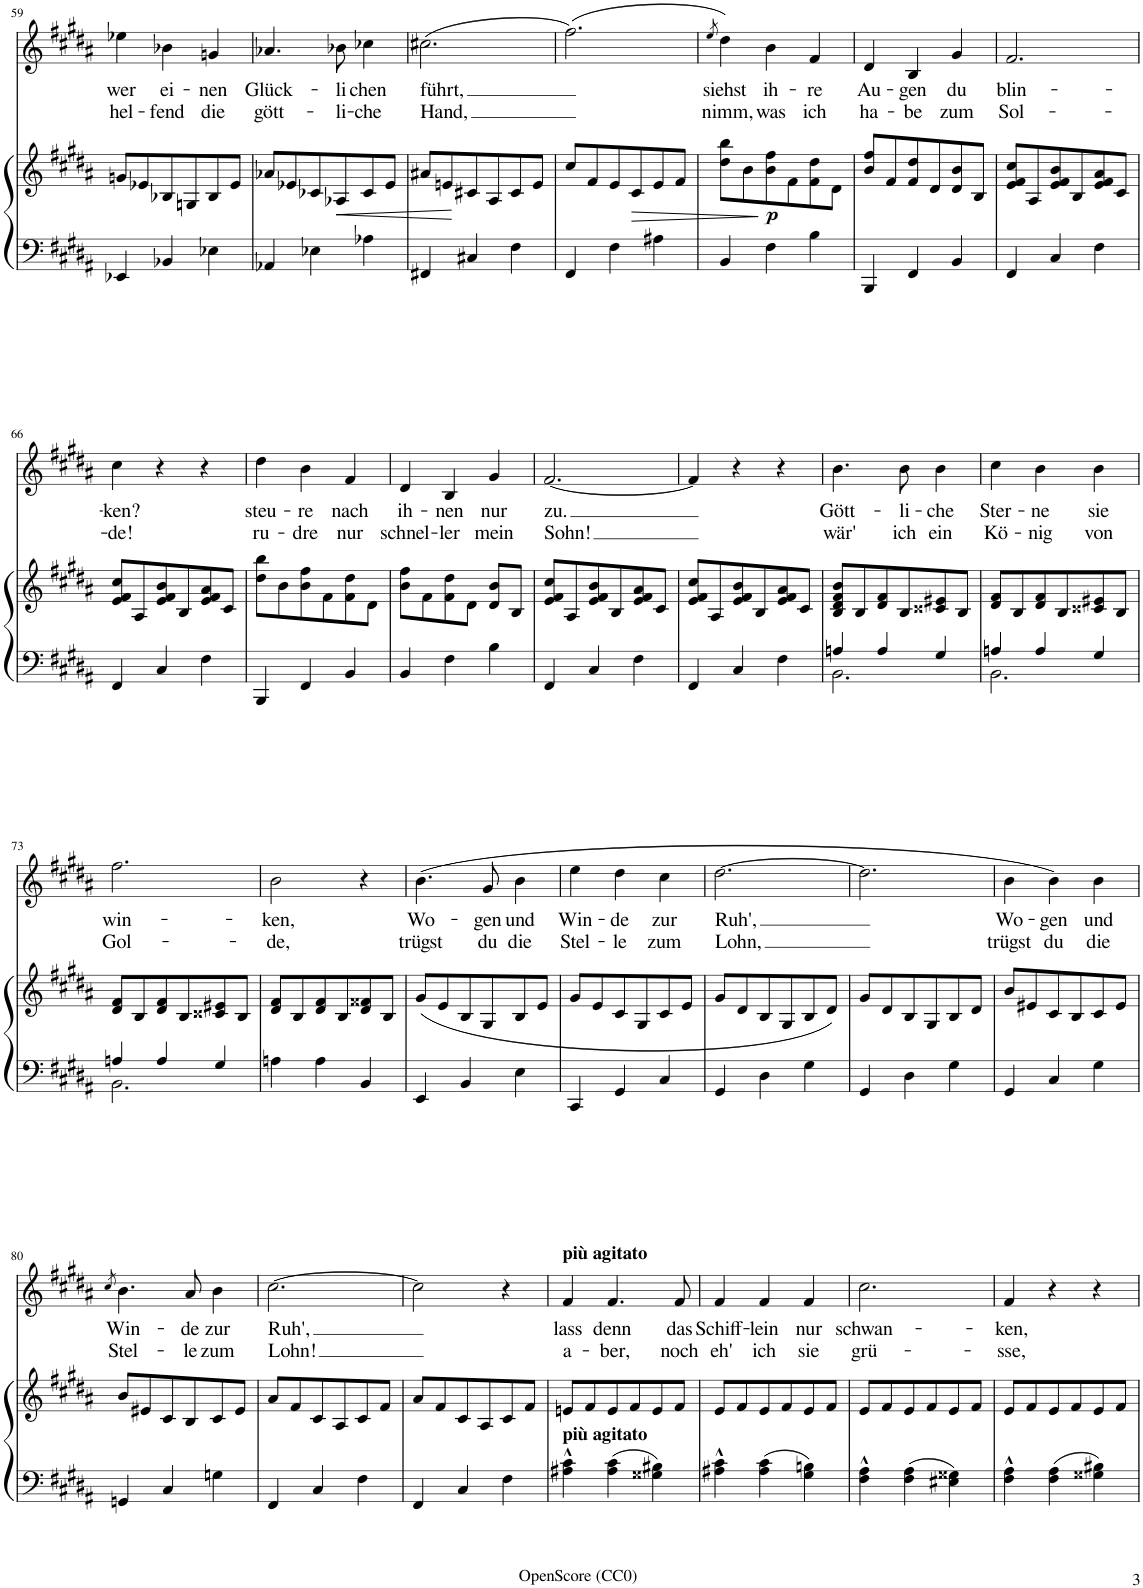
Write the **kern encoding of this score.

**kern	**kern	**dynam	**kern	**text	**text
*part2	*part2	*part2	*part1	*part1	*part1
*staff3	*staff2	*staff2/3	*staff1	*staff1	*staff1
*I"Pianoforte	*	*	*I"Singstimme Voice	*	*
*I'Pno	*	*	*	*	*
!!LO:PB:g=z
*clefF4	*clefG2	*	*clefG2	*	*
*k[f#c#g#d#a#]	*k[f#c#g#d#a#]	*	*k[f#c#g#d#a#]	*	*
*M3/4	*M3/4	*	*M3/4	*	*
=59	=59	=59	=59	=59	=59
!	!	!	!	!LO:LY:b	!LO:LY:b
4EE-X/	8gn/L	.	4ee-X\	wer	hel-
.	8e-X/	.	.	.	.
!	!	!	!	!LO:LY:b	!LO:LY:b
4BB-X/	8B-X/	.	4b-X\	ei-	-fend
.	8Gn/	.	.	.	.
!	!	!	!	!LO:LY:b	!LO:LY:b
4E-X\	8B-/	.	4gn/	-nen	die
.	8e-/J	.	.	.	.
=60	=60	=60	=60	=60	=60
!	!	!	!	!LO:LY:b	!LO:LY:b
4AA-X/	8a-X/L	.	4.a-X/	Glück-	gött-
.	8e-X/	.	.	.	.
4E-X\	8c-X/	.	.	.	.
!	!	!LO:HP:b	!	!LO:LY:b	!LO:LY:b
.	8A-X/	<	8b-X\	-li-	-li-
!	!	!	!	!LO:LY:b	!LO:LY:b
4A-X\	8c-/	.	4cc-X\	-chen	-che
.	8e-/J	.	.	.	.
=61	=61	=61	=61	=61	=61
!	!	!	!	!LO:LY:b	!LO:LY:b
4FF#X/	8a#X/L	.	(2.cc#X\	führt,	Hand,
.	8en/	.	.	.	.
4C#X/	8c#X/	[	.	.	.
.	8A#/	.	.	.	.
4F#\	8c#/	.	.	.	.
.	8e/J	.	.	.	.
=62	=62	=62	=62	=62	=62
4FF#/	8cc#/L	.	(2.ff#\)	.	.
.	8f#/	.	.	.	.
4F#\	8e/	.	.	.	.
!	!	!LO:HP:b	!	!	!
.	8c#/	>	.	.	.
4A#X\	8e/	.	.	.	.
.	8f#/J	.	.	.	.
=63	=63	=63	=63	=63	=63
.	.	.	8qee/	.	.
!	!	!	!	!LO:LY:b	!LO:LY:b
4BB/	8dd#\ 8bb\L	.	4dd#\)	siehst	nimm,
.	8b\	.	.	.	.
!	!	!LO:DY:n=1:b	!	!LO:LY:b	!LO:LY:b
4F#\	8b\ 8ff#\	] p	4b\	ih-	was
.	8f#\	.	.	.	.
!	!	!	!	!LO:LY:b	!LO:LY:b
4B\	8f#\ 8dd#\	.	4f#/	-re	ich
.	8d#\J	.	.	.	.
=64	=64	=64	=64	=64	=64
!	!	!	!	!LO:LY:b	!LO:LY:b
4BBB/	8b/ 8ff#/L	.	4d#/	Au-	ha-
.	8f#/	.	.	.	.
!	!	!	!	!LO:LY:b	!LO:LY:b
4FF#/	8f#/ 8dd#/	.	4B/	-gen	-be
.	8d#/	.	.	.	.
!	!	!	!	!LO:LY:b	!LO:LY:b
4BB/	8d#/ 8b/	.	4g#/	du	zum
.	8B/J	.	.	.	.
=65	=65	=65	=65	=65	=65
!	!	!	!	!LO:LY:b	!LO:LY:b
4FF#/	8e/ 8f#/ 8cc#/L	.	2.f#/	blin-	Sol-
.	8A#/	.	.	.	.
4C#/	8e/ 8f#/ 8b/	.	.	.	.
.	8B/	.	.	.	.
4F#\	8e/ 8f#/ 8a#/	.	.	.	.
.	8c#/J	.	.	.	.
!!LO:LB:g=z
=66	=66	=66	=66	=66	=66
!	!	!	!	!LO:LY:b	!LO:LY:b
4FF#/	8e/ 8f#/ 8cc#/L	.	4cc#\	-ken?	-de!
.	8A#/	.	.	.	.
4C#/	8e/ 8f#/ 8b/	.	4r	.	.
.	8B/	.	.	.	.
4F#\	8e/ 8f#/ 8a#/	.	4r	.	.
.	8c#/J	.	.	.	.
=67	=67	=67	=67	=67	=67
!	!	!	!	!LO:LY:b	!LO:LY:b
4BBB/	8dd#\ 8bb\L	.	4dd#\	steu-	ru-
.	8b\	.	.	.	.
!	!	!	!	!LO:LY:b	!LO:LY:b
4FF#/	8b\ 8ff#\	.	4b\	-re	-dre
.	8f#\	.	.	.	.
!	!	!	!	!LO:LY:b	!LO:LY:b
4BB/	8f#\ 8dd#\	.	4f#/	nach	nur
.	8d#\J	.	.	.	.
=68	=68	=68	=68	=68	=68
!	!	!	!	!LO:LY:b	!LO:LY:b
4BB/	8b\ 8ff#\L	.	4d#/	ih-	schnel-
.	8f#\	.	.	.	.
!	!	!	!	!LO:LY:b	!LO:LY:b
4F#\	8f#\ 8dd#\	.	4B/	-nen	-ler
.	8d#\J	.	.	.	.
!	!	!	!	!LO:LY:b	!LO:LY:b
4B\	8d#/ 8b/L	.	4g#/	nur	mein
.	8B/J	.	.	.	.
=69	=69	=69	=69	=69	=69
!	!	!	!	!LO:LY:b	!LO:LY:b
4FF#/	8e/ 8f#/ 8cc#/L	.	[2.f#/	zu.	Sohn!
.	8A#/	.	.	.	.
4C#/	8e/ 8f#/ 8b/	.	.	.	.
.	8B/	.	.	.	.
4F#\	8e/ 8f#/ 8a#/	.	.	.	.
.	8c#/J	.	.	.	.
=70	=70	=70	=70	=70	=70
4FF#/	8e/ 8f#/ 8cc#/L	.	4f#/]	.	.
.	8A#/	.	.	.	.
4C#/	8e/ 8f#/ 8b/	.	4r	.	.
.	8B/	.	.	.	.
4F#\	8e/ 8f#/ 8a#/	.	4r	.	.
.	8c#/J	.	.	.	.
=71	=71	=71	=71	=71	=71
*^	*	*	*	*	*
!	!	!	!	!	!LO:LY:b	!LO:LY:b
4An/	2.BB\	8B/ 8d#/ 8f#/ 8b/L	.	4.b\	Gött-	wär'
.	.	8B/	.	.	.	.
4A/	.	8d#/ 8f#/	.	.	.	.
!	!	!	!	!	!LO:LY:b	!LO:LY:b
.	.	8B/	.	8b\	-li-	ich
!	!	!	!	!	!LO:LY:b	!LO:LY:b
4G#/	.	8c##X/ 8e#X/	.	4b\	-che	ein
.	.	8B/J	.	.	.	.
=72	=72	=72	=72	=72	=72	=72
!	!	!	!	!	!LO:LY:b	!LO:LY:b
4An/	2.BB\	8d#/ 8f#/L	.	4cc#\	Ster-	Kö-
.	.	8B/	.	.	.	.
!	!	!	!	!	!LO:LY:b	!LO:LY:b
4A/	.	8d#/ 8f#/	.	4b\	-ne	-nig
.	.	8B/	.	.	.	.
!	!	!	!	!	!LO:LY:b	!LO:LY:b
4G#/	.	8c##X/ 8e#X/	.	4b\	sie	von
.	.	8B/J	.	.	.	.
!!LO:LB:g=z
=73	=73	=73	=73	=73	=73	=73
!	!	!	!	!	!LO:LY:b	!LO:LY:b
4An/	2.BB\	8d#/ 8f#/L	.	2.ff#\	win-	Gol-
.	.	8B/	.	.	.	.
4A/	.	8d#/ 8f#/	.	.	.	.
.	.	8B/	.	.	.	.
4G#/	.	8c##X/ 8e#X/	.	.	.	.
.	.	8B/J	.	.	.	.
*v	*v	*	*	*	*	*
=74	=74	=74	=74	=74	=74
!	!	!	!	!LO:LY:b	!LO:LY:b
4An\	8d#/ 8f#/L	.	2b\	-ken,	-de,
.	8B/	.	.	.	.
4A\	8d#/ 8f#/	.	.	.	.
.	8B/	.	.	.	.
4BB/	8d#/ 8f##X/	.	4r	.	.
.	8B/J	.	.	.	.
=75	=75	=75	=75	=75	=75
!	!	!	!	!LO:LY:b	!LO:LY:b
4EE/	(<8g#/L	.	(4.b\	Wo-	trügst
.	8e/	.	.	.	.
4BB/	8B/	.	.	.	.
!	!	!	!	!LO:LY:b	!LO:LY:b
.	8G#/	.	8g#/	-gen	du
!	!	!	!	!LO:LY:b	!LO:LY:b
4E\	8B/	.	4b\	und	die
.	8e/J	.	.	.	.
=76	=76	=76	=76	=76	=76
!	!	!	!	!LO:LY:b	!LO:LY:b
4CC#/	8g#/L	.	4ee\	Win-	Stel-
.	8e/	.	.	.	.
!	!	!	!	!LO:LY:b	!LO:LY:b
4GG#/	8c#/	.	4dd#\	-de	-le
.	8G#/	.	.	.	.
!	!	!	!	!LO:LY:b	!LO:LY:b
4C#/	8c#/	.	4cc#\	zur	zum
.	8e/J	.	.	.	.
=77	=77	=77	=77	=77	=77
!	!	!	!	!LO:LY:b	!LO:LY:b
4GG#/	8g#/L	.	[2.dd#\	Ruh',	Lohn,
.	8d#/	.	.	.	.
4D#\	8B/	.	.	.	.
.	8G#/	.	.	.	.
4G#\	8B/	.	.	.	.
.	8d#/J)	.	.	.	.
=78	=78	=78	=78	=78	=78
4GG#/	8g#/L	.	2.dd#\]	.	.
.	8d#/	.	.	.	.
4D#\	8B/	.	.	.	.
.	8G#/	.	.	.	.
4G#\	8B/	.	.	.	.
.	8d#/J	.	.	.	.
=79	=79	=79	=79	=79	=79
!	!	!	!	!LO:LY:b	!LO:LY:b
4GG#/	8b/L	.	4b\	Wo-	trügst
.	8e#X/	.	.	.	.
!	!	!	!	!LO:LY:b	!LO:LY:b
4C#/	8c#/	.	4b\)	-gen	du
.	8B/	.	.	.	.
!	!	!	!	!LO:LY:b	!LO:LY:b
4G#\	8c#/	.	4b\	und	die
.	8e#/J	.	.	.	.
!!LO:LB:g=z
=80	=80	=80	=80	=80	=80
.	.	.	8qcc#/	.	.
!	!	!	!	!LO:LY:b	!LO:LY:b
4GGn/	8b/L	.	4.b\	Win-	Stel-
.	8e#X/	.	.	.	.
4C#/	8c#/	.	.	.	.
!	!	!	!	!LO:LY:b	!LO:LY:b
.	8B/	.	8a#/	-de	-le
!	!	!	!	!LO:LY:b	!LO:LY:b
4Gn\	8c#/	.	4b\	zur	zum
.	8e#/J	.	.	.	.
=81	=81	=81	=81	=81	=81
!	!	!	!	!LO:LY:b	!LO:LY:b
4FF#/	8a#/L	.	[2.cc#\	Ruh',	Lohn!
.	8f#/	.	.	.	.
4C#/	8c#/	.	.	.	.
.	8A#/	.	.	.	.
4F#\	8c#/	.	.	.	.
.	8f#/J	.	.	.	.
=82	=82	=82	=82	=82	=82
4FF#/	8a#/L	.	2cc#\]	.	.
.	8f#/	.	.	.	.
4C#/	8c#/	.	.	.	.
.	8A#/	.	.	.	.
4F#\	8c#/	.	4r	.	.
.	8f#/J	.	.	.	.
=83	=83	=83	=83	=83	=83
!	!	!	!LO:TX:a:B:t=più agitato	!	!
!LO:TX:a:B:t=più agitato	!	!	!	!	!
!	!	!	!	!LO:LY:b	!LO:LY:b
4A#X\^^ 4c#\^^	8en/L	.	4f#/	lass	a-
.	8f#/	.	.	.	.
!	!	!	!	!LO:LY:b	!LO:LY:b
4A#\ 4c#\	8e/	.	4.f#/	denn	-ber,
.	8f#/	.	.	.	.
4G##X\ 4B#X\	8e/	.	.	.	.
!	!	!	!	!LO:LY:b	!LO:LY:b
.	8f#/J	.	8f#/	das	noch
=84	=84	=84	=84	=84	=84
!	!	!	!	!LO:LY:b	!LO:LY:b
4A#X\^^ 4c#\^^	8e/L	.	4f#/	Schiff-	eh'
.	8f#/	.	.	.	.
!	!	!	!	!LO:LY:b	!LO:LY:b
4A#\ 4c#\	8e/	.	4f#/	-lein	ich
.	8f#/	.	.	.	.
!	!	!	!	!LO:LY:b	!LO:LY:b
4G#\ 4Bn\	8e/	.	4f#/	nur	sie
.	8f#/J	.	.	.	.
=85	=85	=85	=85	=85	=85
!	!	!	!	!LO:LY:b	!LO:LY:b
4F#\^^ 4A#\^^	8e/L	.	2.cc#\	schwan-	grü-
.	8f#/	.	.	.	.
4F#\ 4A#\	8e/	.	.	.	.
.	8f#/	.	.	.	.
4E#X\ 4G##X\	8e/	.	.	.	.
.	8f#/J	.	.	.	.
=86	=86	=86	=86	=86	=86
!	!	!	!	!LO:LY:b	!LO:LY:b
4F#\^^ 4A#\^^	8e/L	.	4f#/	-ken,	-sse,
.	8f#/	.	.	.	.
4F#\ 4A#\	8e/	.	4r	.	.
.	8f#/	.	.	.	.
4G##X\ 4B#X\	8e/	.	4r	.	.
.	8f#/J	.	.	.	.
=	=	=	=	=	=
*-	*-	*-	*-	*-	*-
